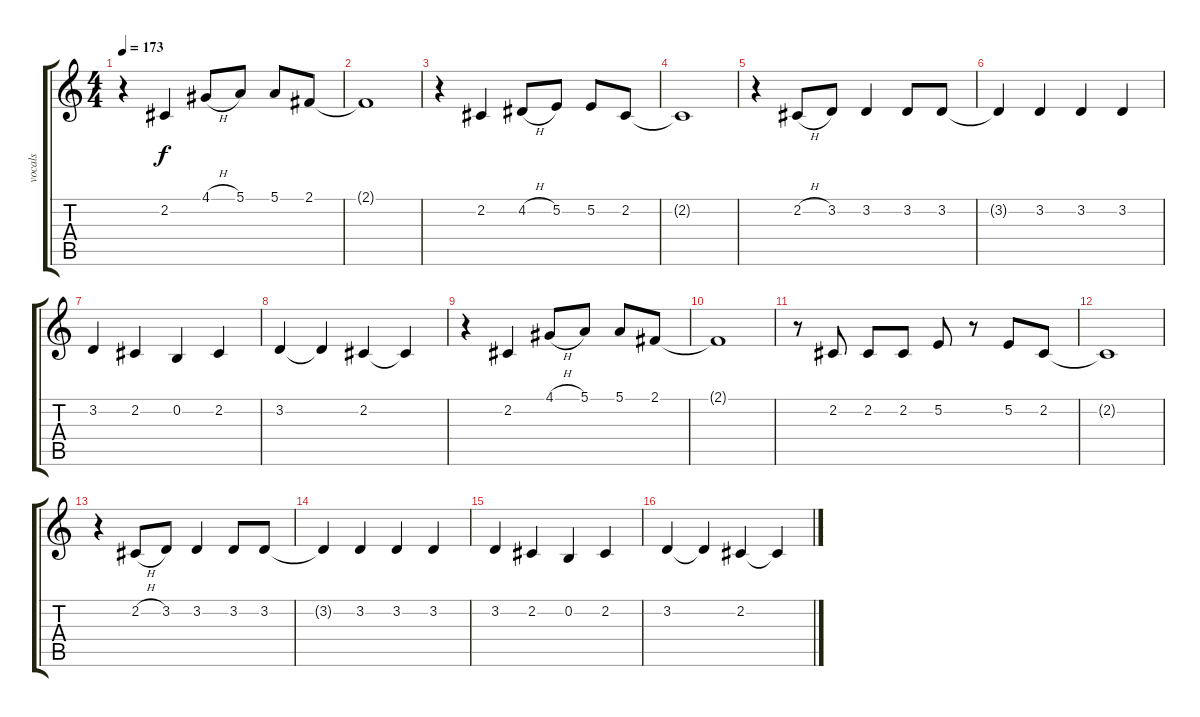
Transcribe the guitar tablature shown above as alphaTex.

\track ("vocals" "vocals") {instrument lead6voice}
\staff {score tabs}
\tuning (E4 B3 G3 D3 A2 E2) {hide}
\ts (4 4)
\tempo 173
\clef g2
\ks c
r.4{dy f} 2.2.4 4.1{h}.8 5.1.8 5.1.8 2.1.8 |
2.1{t}.1 |
r.4 2.2.4 4.2{h}.8 5.2.8 5.2.8 2.2.8 |
2.2{t}.1 |
r.4 2.2{h}.8 3.2.8 3.2.4 3.2.8 3.2.8 |
3.2{t}.4 3.2.4 3.2.4 3.2.4 |
3.2.4 2.2.4 0.2.4 2.2.4 |
3.2.4 3.2{t}.4 2.2.4 2.2{t}.4 |
r.4 2.2.4 4.1{h}.8 5.1.8 5.1.8 2.1.8 |
2.1{t}.1 |
r.8 2.2.8 2.2.8 2.2.8 5.2.8 r.8 5.2.8 2.2.8 |
2.2{t}.1 |
r.4 2.2{h}.8 3.2.8 3.2.4 3.2.8 3.2.8 |
3.2{t}.4 3.2.4 3.2.4 3.2.4 |
3.2.4 2.2.4 0.2.4 2.2.4 |
3.2.4 3.2{t}.4 2.2.4 2.2{t}.4
